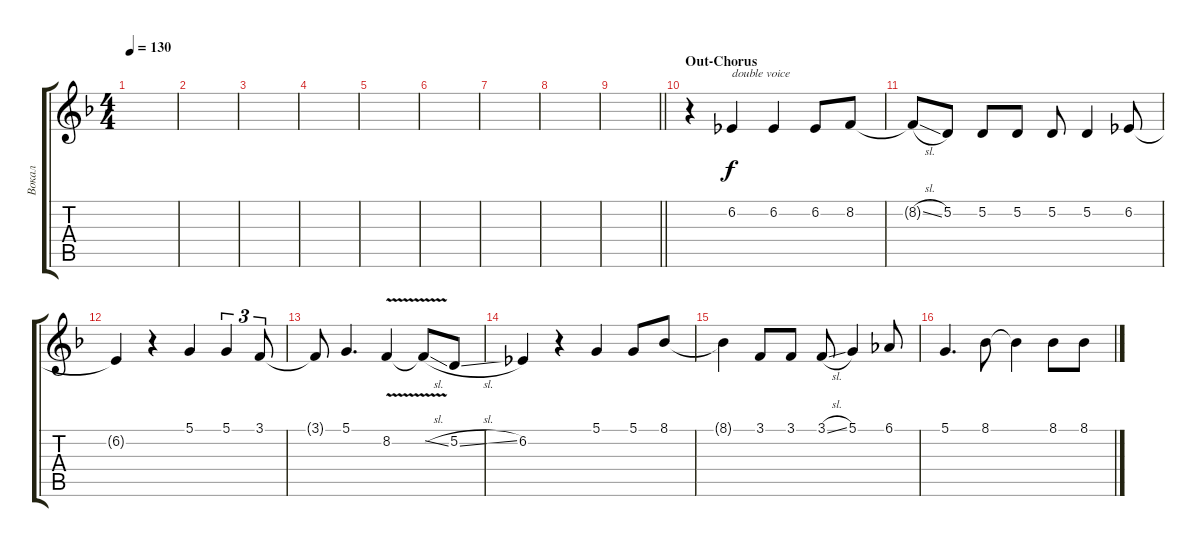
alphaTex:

\track ("Вокал" "Вокал") {instrument trumpet}
\staff {score tabs}
\tuning (D4 A3 F3 C3 G2 D2) {hide}
\ts (4 4)
\tempo 130
\clef g2
\ks dminor
|
|
|
|
|
|
|
|
\barLineRight lightlight
|
\section ("" "Out-Chorus")
r.4 6.2.4{txt "double voice"} 6.2.4 6.2.8 8.2.8 |
8.2{sl t}.8 5.2.8 5.2.8 5.2.8 5.2.8 5.2.4 6.2.8 |
6.2{t}.4 r.4 5.1.4 5.1.4{tu (3 2)} 3.1.8{tu (3 2)} |
3.1{t}.8 5.1.4{d} 8.2{v}.4 8.2{sl t}.8 5.2{sl}.8 |
6.2.4 r.4 5.1.4 5.1.8 8.1.8 |
8.1{t}.4 3.1.8 3.1.8 3.1{sl}.8 5.1.4 6.1.8 |
5.1.4{d} 8.1.8 8.1{t}.4 8.1.8 8.1.8
